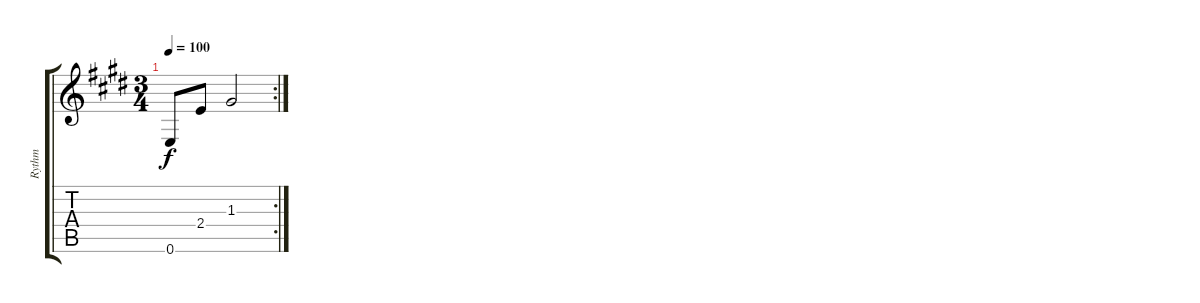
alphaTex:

\track ("Rythm" "Rythm") {instrument acousticguitarnylon}
\staff {score tabs}
\tuning (E4 B3 G3 D3 A2 E2) {hide}
\rc 2
\ts (3 4)
\tempo 100
\clef g2
\ks e
0.6.8{dy f} 2.4.8 1.3.2
